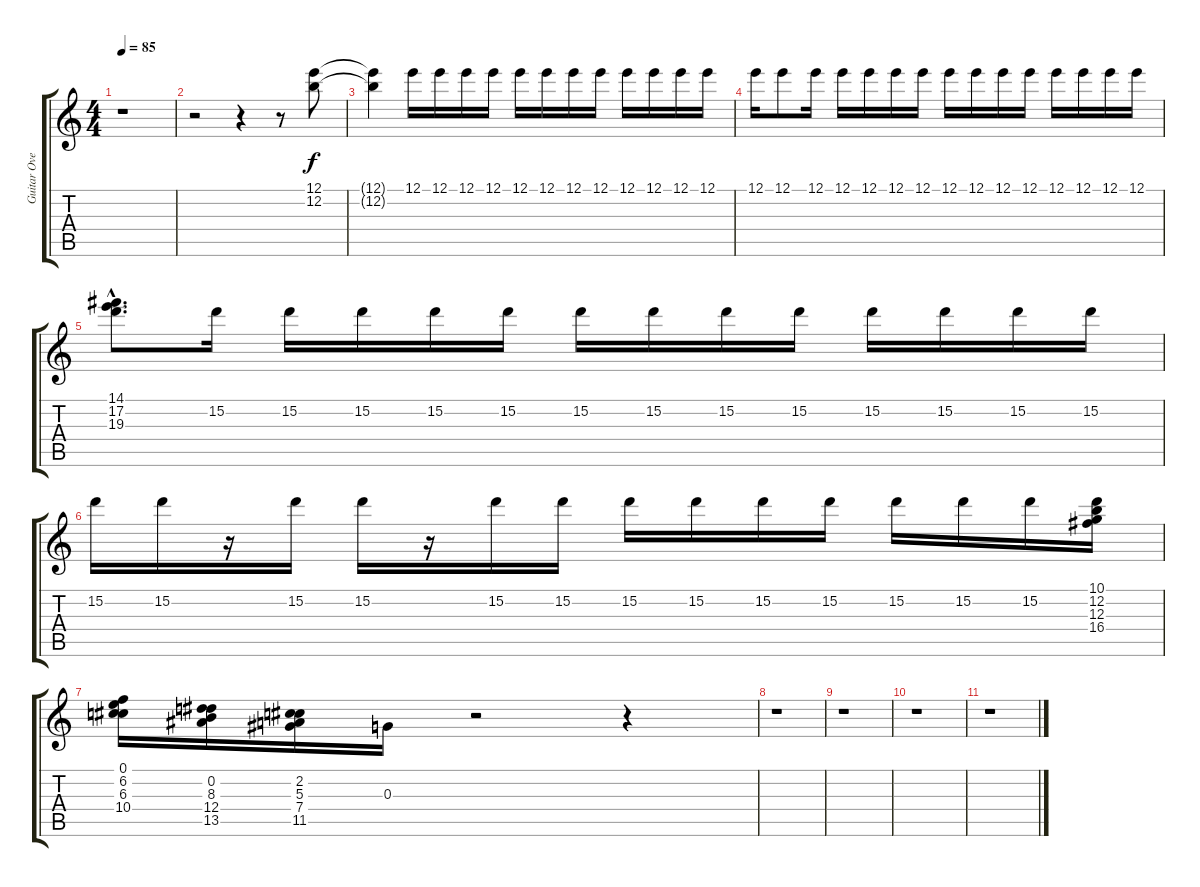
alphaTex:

\track ("Guitar Overdrive" "Guitar Ove") {instrument overdrivenguitar}
\staff {score tabs}
\tuning (E4 B3 G3 D3 A2 E2) {hide}
\ts (4 4)
\tempo 85
\clef g2
\ks c
r.1{dy f} |
r.2 r.4 r.8 (12.1 12.2).8 |
(12.1{t} 12.2{t}).4 12.1.16 12.1.16 12.1.16 12.1.16 12.1.16 12.1.16 12.1.16 12.1.16 12.1.16 12.1.16 12.1.16 12.1.16 |
12.1.16 12.1.8 12.1.16 12.1.16 12.1.16 12.1.16 12.1.16 12.1.16 12.1.16 12.1.16 12.1.16 12.1.16 12.1.16 12.1.16 12.1.16 |
(14.1{hac} 17.2{hac} 19.3{hac}).8{d} 15.2.16 15.2.16 15.2.16 15.2.16 15.2.16 15.2.16 15.2.16 15.2.16 15.2.16 15.2.16 15.2.16 15.2.16 15.2.16 |
15.2.16 15.2.16 r.16 15.2.16 15.2.16 r.16 15.2.16 15.2.16 15.2.16 15.2.16 15.2.16 15.2.16 15.2.16 15.2.16 15.2.16 (10.1 12.2 12.3 16.4).16 |
(0.1 6.2 6.3 10.4).16 (0.2 8.3 12.4 13.5).16 (2.2 5.3 7.4 11.5).16 0.3.16 r.2 r.4 |
r.1 |
r.1 |
r.1 |
r.1
